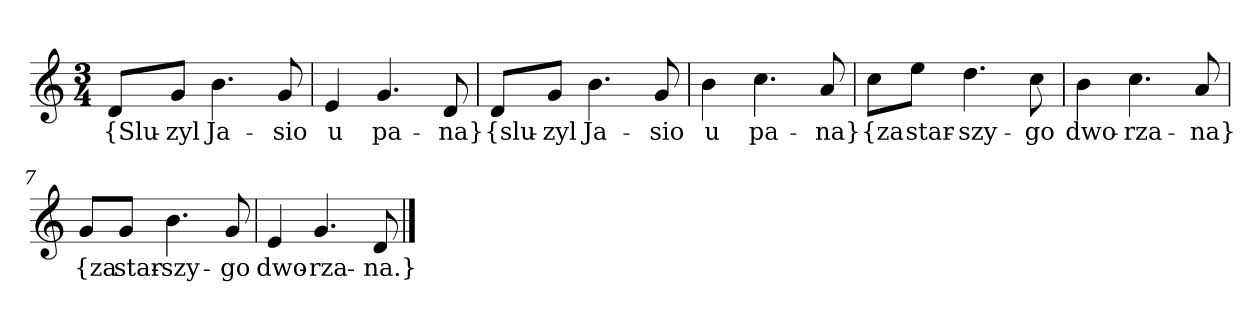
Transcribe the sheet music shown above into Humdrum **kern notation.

**kern	**text
*part1	*part1
*staff1	*staff1
*clefG2	*
*k[]	*
*M3/4	*
=	=
8d/L	{Slu-
8g/J	-zyl
4.b	Ja-
8g	-sio
=2	=2
4e	u
4.g	pa-
8d	-na}
=3y	=3y
8d/L	{slu-
8g/J	-zyl
4.b	Ja-
8g	-sio
=4	=4
4b	u
4.cc	pa-
8a	-na}
=5y	=5y
8cc\L	{za
8ee\J	star-
4.dd	-szy-
8cc	-go
=6	=6
4b	dwo-
4.cc	-rza-
8a	-na}
=7y	=7y
8g/L	{za
8g/J	star-
4.b	-szy-
8g	-go
=8	=8
4e	dwo-
4.g	-rza-
8d	-na.}
==	==
*-	*-
